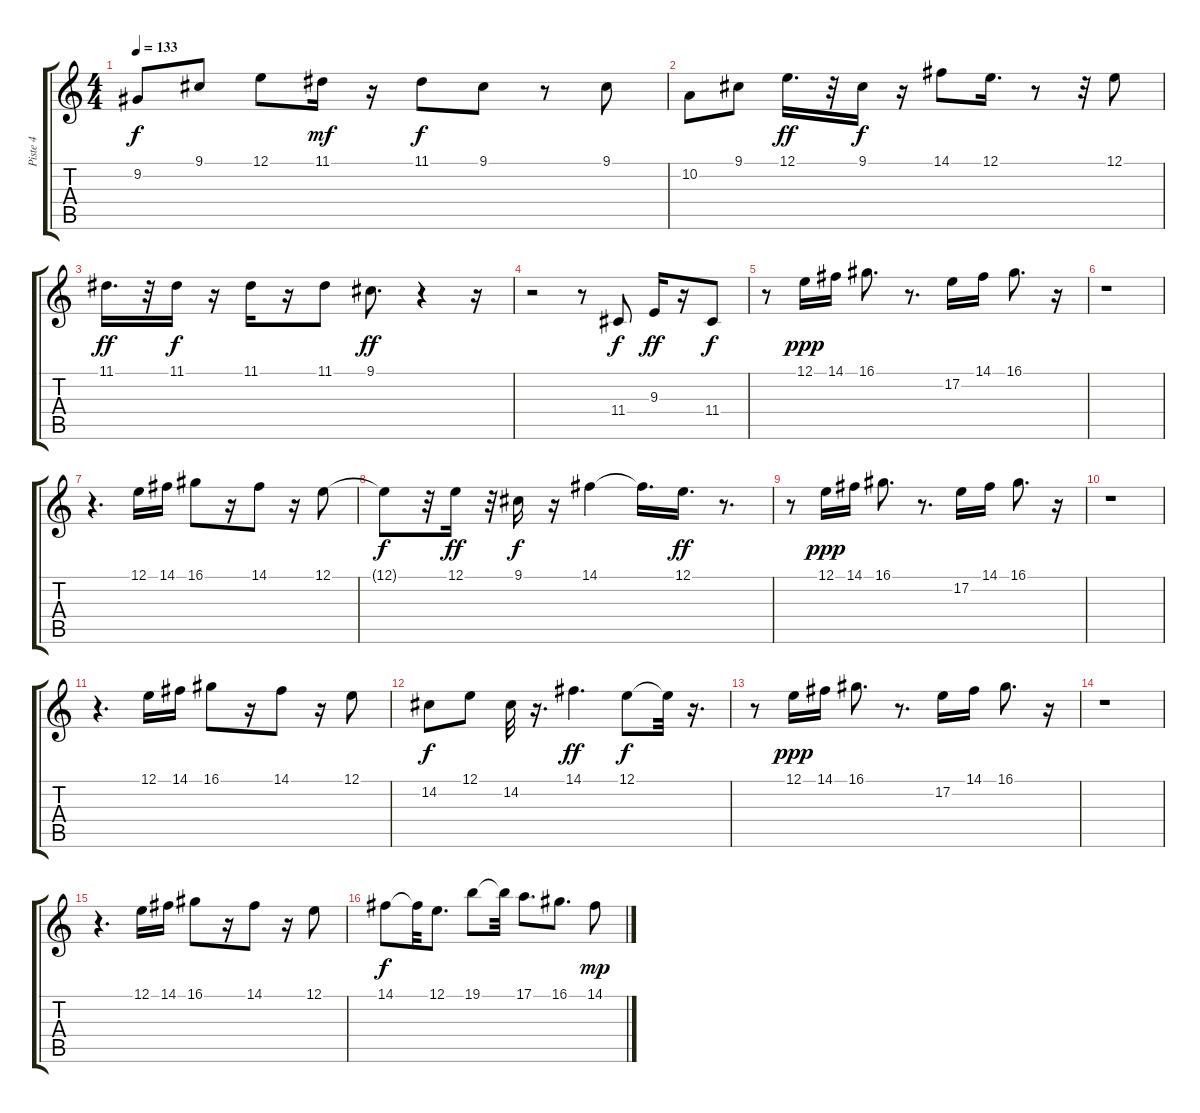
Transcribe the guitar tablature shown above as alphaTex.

\track ("Piste 4" "Piste 4") {instrument lead3calliope}
\staff {score tabs}
\tuning (E4 B3 G3 D3 A2 E2) {hide}
\ts (4 4)
\tempo 133
\clef g2
\ks c
9.2.8{dy f} 9.1.8 12.1.8 11.1.16{dy mf} r.16 11.1.8{dy f} 9.1.8 r.8 9.1.8 |
10.2.8 9.1.8 12.1.16{d dy ff} r.32 9.1.16{dy f} r.16 14.1.8 12.1.16{d} r.8 r.32 12.1.8 |
11.1.16{d dy ff} r.32 11.1.16{dy f} r.16 11.1.16 r.16 11.1.8 9.1.8{d dy ff} r.4 r.16 |
r.2 r.8 11.4.8{dy f} 9.3.16{dy ff} r.16 11.4.8{dy f} |
r.8 12.1.16{dy ppp} 14.1.16 16.1.8{d} r.8{d} 17.2.16 14.1.16 16.1.8{d} r.16 |
r.1 |
r.4{d} 12.1.16 14.1.16 16.1.8 r.16 14.1.8 r.16 12.1.8 |
12.1{t}.8{dy f} r.32 12.1.16{dy ff} r.32 9.1.16{dy f} r.16 14.1.4 14.1{t}.16{d} 12.1.16{d dy ff} r.8{d} |
r.8 12.1.16{dy ppp} 14.1.16 16.1.8{d} r.8{d} 17.2.16 14.1.16 16.1.8{d} r.16 |
r.1 |
r.4{d} 12.1.16 14.1.16 16.1.8 r.16 14.1.8 r.16 12.1.8 |
14.2.8{dy f} 12.1.8 14.2.32 r.16{d} 14.1.4{d dy ff} 12.1.8{dy f} 12.1{t}.32 r.16{d} |
r.8 12.1.16{dy ppp} 14.1.16 16.1.8{d} r.8{d} 17.2.16 14.1.16 16.1.8{d} r.16 |
r.1 |
r.4{d} 12.1.16 14.1.16 16.1.8 r.16 14.1.8 r.16 12.1.8 |
14.1.8{dy f} 14.1{t}.32 12.1.8{d} 19.1.8 19.1{t}.32 17.1.8{d} 16.1.8{d} 14.1.8{dy mp}
